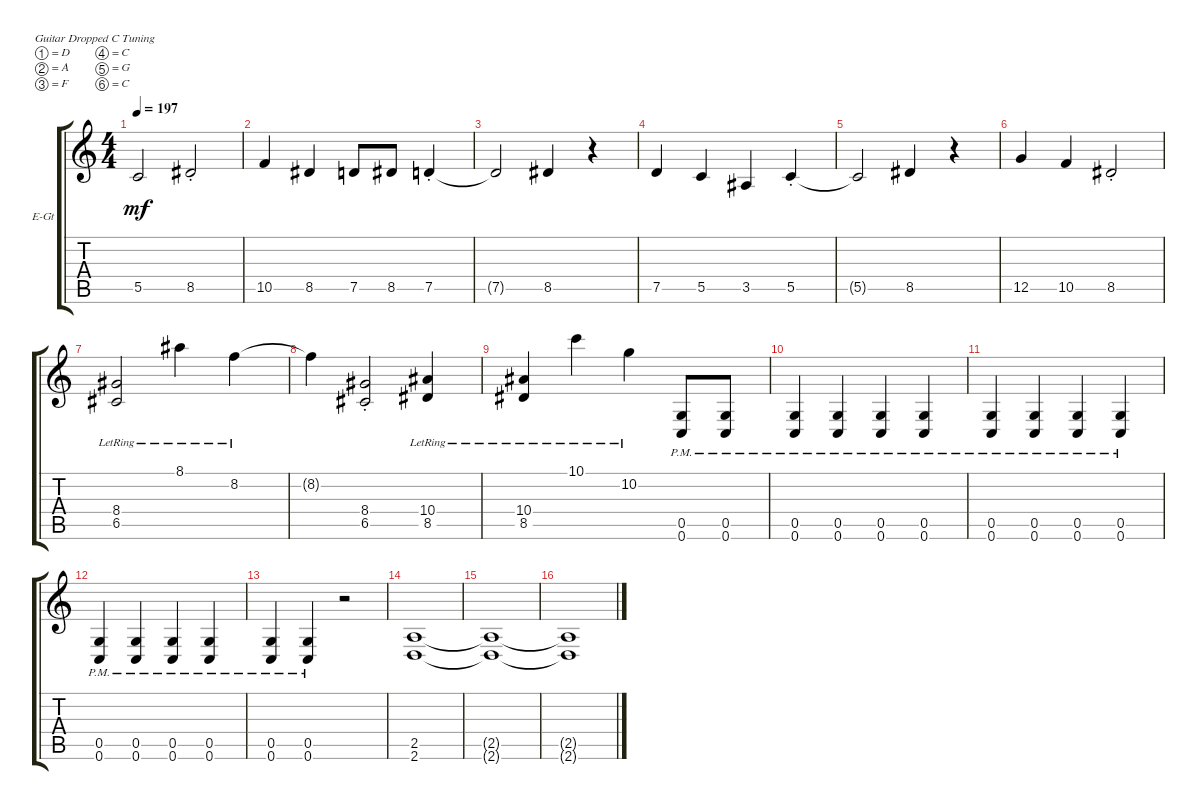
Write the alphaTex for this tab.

\defaultSystemsLayout 4
\bracketExtendMode groupsimilarinstruments
\firstSystemTrackNameOrientation horizontal
\otherSystemsTrackNameOrientation horizontal
\track ("Mutz" "E-Gt") {instrument distortionguitar}
\staff {score tabs}
\tuning (D4 A3 F3 C3 G2 C2)
\ts (4 4)
\tempo 197
\clef g2
\ks c
5.5{t}.2{dy mf} 8.5{st}.2 |
10.5.4 8.5.4 7.5.8 8.5.8 7.5{st}.4 |
7.5{t}.2 8.5.4 r.4 |
7.5.4 5.5.4 3.5.4 5.5{st}.4 |
5.5{t}.2 8.5.4 r.4 |
12.5.4 10.5.4 8.5{st}.2 |
(6.5{lr} 8.4{lr}).2 8.1{lr}.4 8.2{lr}.4 |
8.2{t}.4 (6.5{st} 8.4{st}).2 (10.4{lr} 8.5{lr}).4 |
(8.5{lr} 10.4{lr}).4 10.1{lr}.4 10.2{lr}.4 (0.6{pm} 0.5{pm}).8 (0.6{pm} 0.5{pm}).8 |
(0.6{pm} 0.5{pm}).4 (0.6{pm} 0.5{pm}).4 (0.6{pm} 0.5{pm}).4 (0.6{pm} 0.5{pm}).4 |
(0.6{pm} 0.5{pm}).4 (0.6{pm} 0.5{pm}).4 (0.6{pm} 0.5{pm}).4 (0.6{pm} 0.5{pm}).4 |
(0.6{pm} 0.5{pm}).4 (0.6{pm} 0.5{pm}).4 (0.6{pm} 0.5{pm}).4 (0.6{pm} 0.5{pm}).4 |
(0.5{pm} 0.6{pm}).4 (0.5{pm} 0.6{pm}).4 r.2 |
(2.5 2.6).1 |
(2.6{t} 2.5{t}).1 |
(2.6{t} 2.5{t}).1
